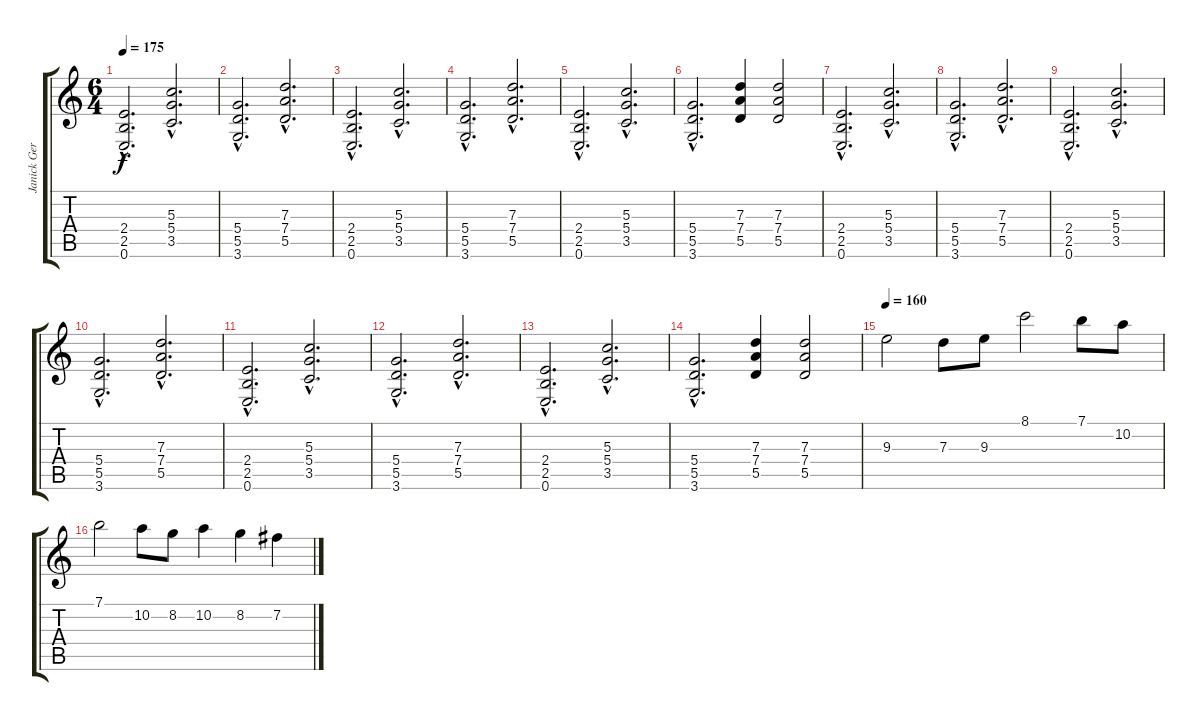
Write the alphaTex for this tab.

\track ("Janick Gers" "Janick Ger") {instrument distortionguitar}
\staff {score tabs}
\tuning (E4 B3 G3 D3 A2 E2) {hide}
\ts (6 4)
\tempo 175
\clef g2
\ks c
(2.4{hac} 2.5{hac} 0.6{hac}).2{d dy f volume 12 instrument distortionguitar} (5.3{hac} 5.4{hac} 3.5{hac}).2{d} |
(5.4{hac} 5.5{hac} 3.6{hac}).2{d} (7.3{hac} 7.4{hac} 5.5{hac}).2{d} |
(2.4{hac} 2.5{hac} 0.6{hac}).2{d volume 12 instrument distortionguitar} (5.3{hac} 5.4{hac} 3.5{hac}).2{d} |
(5.4{hac} 5.5{hac} 3.6{hac}).2{d} (7.3{hac} 7.4{hac} 5.5{hac}).2{d} |
(2.4{hac} 2.5{hac} 0.6{hac}).2{d volume 12 instrument distortionguitar} (5.3{hac} 5.4{hac} 3.5{hac}).2{d} |
(5.4{hac} 5.5{hac} 3.6{hac}).2{d} (7.3 7.4 5.5).4 (7.3 7.4 5.5).2 |
(2.4{hac} 2.5{hac} 0.6{hac}).2{d volume 12 instrument distortionguitar} (5.3{hac} 5.4{hac} 3.5{hac}).2{d} |
(5.4{hac} 5.5{hac} 3.6{hac}).2{d} (7.3{hac} 7.4{hac} 5.5{hac}).2{d} |
(2.4{hac} 2.5{hac} 0.6{hac}).2{d volume 12 instrument distortionguitar} (5.3{hac} 5.4{hac} 3.5{hac}).2{d} |
(5.4{hac} 5.5{hac} 3.6{hac}).2{d} (7.3{hac} 7.4{hac} 5.5{hac}).2{d} |
(2.4{hac} 2.5{hac} 0.6{hac}).2{d volume 12 instrument distortionguitar} (5.3{hac} 5.4{hac} 3.5{hac}).2{d} |
(5.4{hac} 5.5{hac} 3.6{hac}).2{d} (7.3{hac} 7.4{hac} 5.5{hac}).2{d} |
(2.4{hac} 2.5{hac} 0.6{hac}).2{d volume 12 instrument distortionguitar} (5.3{hac} 5.4{hac} 3.5{hac}).2{d} |
(5.4{hac} 5.5{hac} 3.6{hac}).2{d} (7.3 7.4 5.5).4 (7.3 7.4 5.5).2 |
\tempo 160
9.3.2{instrument acousticguitarnylon} 7.3.8 9.3.8 8.1.2 7.1.8 10.2.8 |
7.1.2 10.2.8 8.2.8 10.2.4 8.2.4 7.2.4
